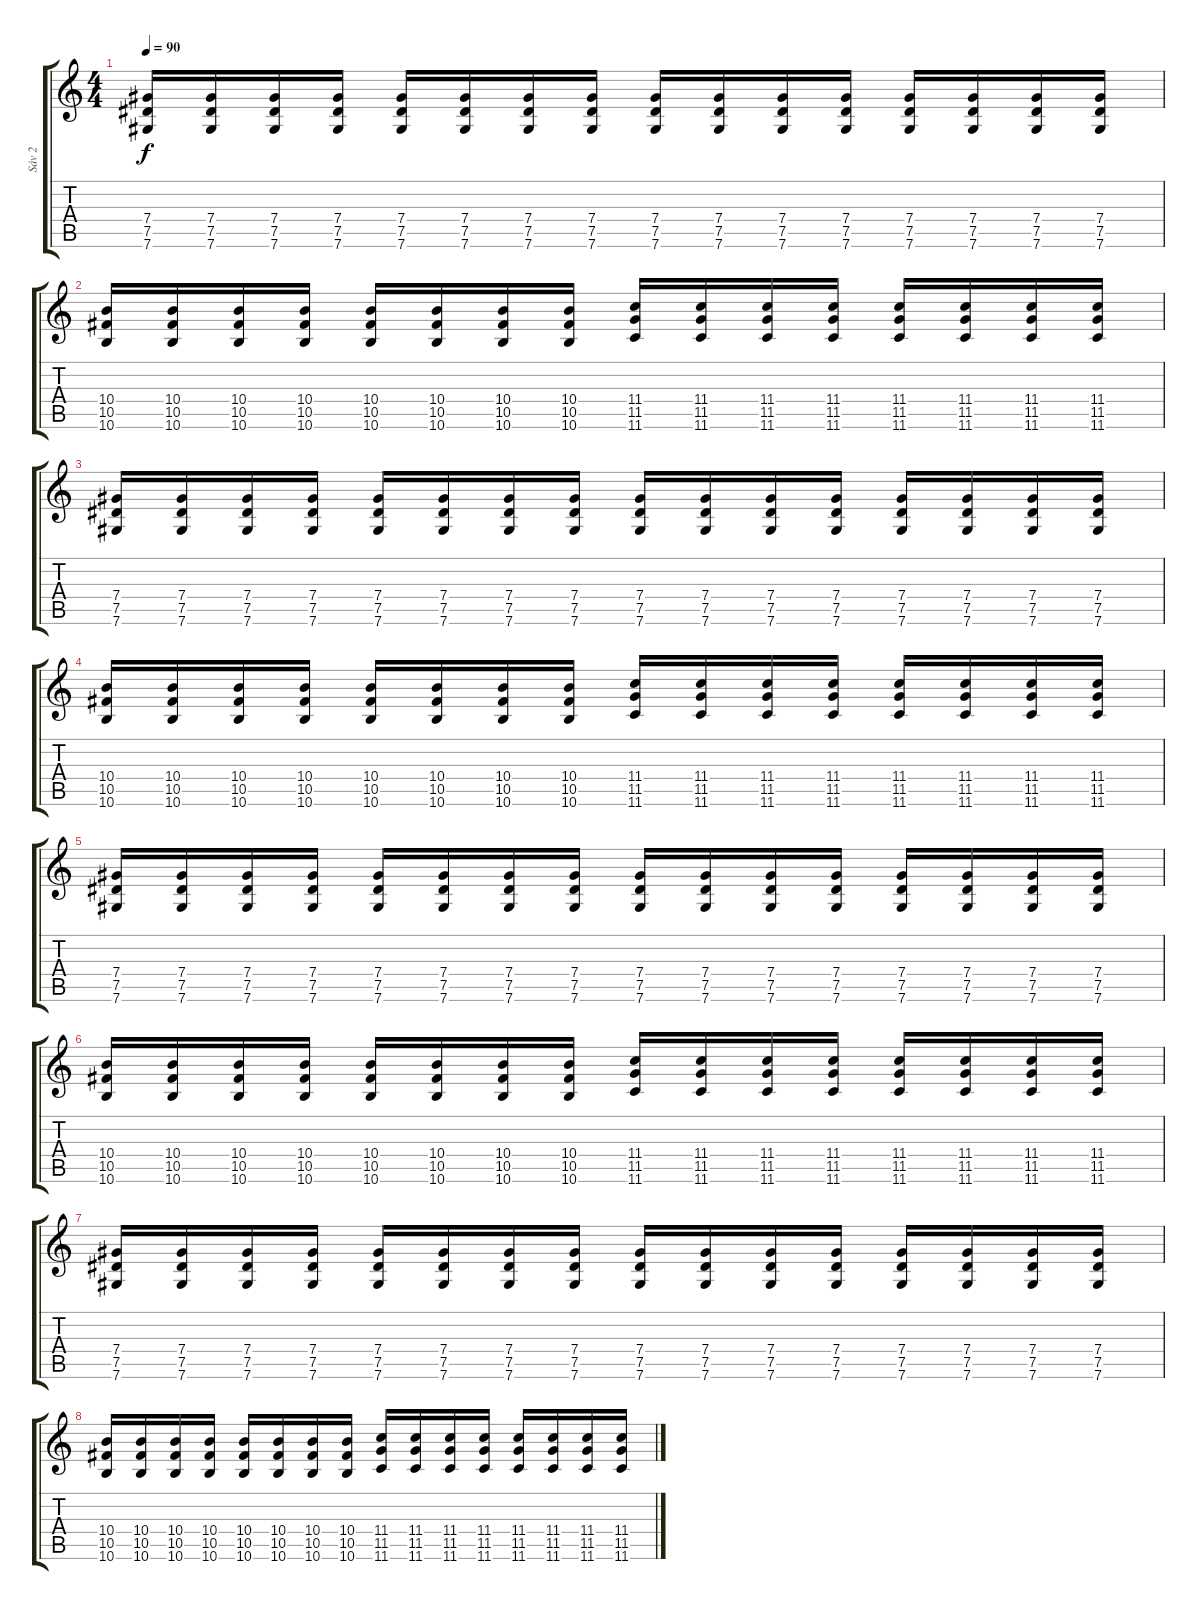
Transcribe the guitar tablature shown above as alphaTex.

\track ("Sáv 2" "Sáv 2") {instrument distortionguitar}
\staff {score tabs}
\tuning (Eb4 Bb3 Gb3 Db3 Ab2 Db2) {hide}
\ts (4 4)
\tempo 90
\clef g2
\ks c
(7.4 7.5 7.6).16{dy f} (7.4 7.5 7.6).16 (7.4 7.5 7.6).16 (7.4 7.5 7.6).16 (7.4 7.5 7.6).16 (7.4 7.5 7.6).16 (7.4 7.5 7.6).16 (7.4 7.5 7.6).16 (7.4 7.5 7.6).16 (7.4 7.5 7.6).16 (7.4 7.5 7.6).16 (7.4 7.5 7.6).16 (7.4 7.5 7.6).16 (7.4 7.5 7.6).16 (7.4 7.5 7.6).16 (7.4 7.5 7.6).16 |
(10.4 10.5 10.6).16 (10.4 10.5 10.6).16 (10.4 10.5 10.6).16 (10.4 10.5 10.6).16 (10.4 10.5 10.6).16 (10.4 10.5 10.6).16 (10.4 10.5 10.6).16 (10.4 10.5 10.6).16 (11.4 11.5 11.6).16 (11.4 11.5 11.6).16 (11.4 11.5 11.6).16 (11.4 11.5 11.6).16 (11.4 11.5 11.6).16 (11.4 11.5 11.6).16 (11.4 11.5 11.6).16 (11.4 11.5 11.6).16 |
(7.4 7.5 7.6).16 (7.4 7.5 7.6).16 (7.4 7.5 7.6).16 (7.4 7.5 7.6).16 (7.4 7.5 7.6).16 (7.4 7.5 7.6).16 (7.4 7.5 7.6).16 (7.4 7.5 7.6).16 (7.4 7.5 7.6).16 (7.4 7.5 7.6).16 (7.4 7.5 7.6).16 (7.4 7.5 7.6).16 (7.4 7.5 7.6).16 (7.4 7.5 7.6).16 (7.4 7.5 7.6).16 (7.4 7.5 7.6).16 |
(10.4 10.5 10.6).16 (10.4 10.5 10.6).16 (10.4 10.5 10.6).16 (10.4 10.5 10.6).16 (10.4 10.5 10.6).16 (10.4 10.5 10.6).16 (10.4 10.5 10.6).16 (10.4 10.5 10.6).16 (11.4 11.5 11.6).16 (11.4 11.5 11.6).16 (11.4 11.5 11.6).16 (11.4 11.5 11.6).16 (11.4 11.5 11.6).16 (11.4 11.5 11.6).16 (11.4 11.5 11.6).16 (11.4 11.5 11.6).16 |
(7.4 7.5 7.6).16 (7.4 7.5 7.6).16 (7.4 7.5 7.6).16 (7.4 7.5 7.6).16 (7.4 7.5 7.6).16 (7.4 7.5 7.6).16 (7.4 7.5 7.6).16 (7.4 7.5 7.6).16 (7.4 7.5 7.6).16 (7.4 7.5 7.6).16 (7.4 7.5 7.6).16 (7.4 7.5 7.6).16 (7.4 7.5 7.6).16 (7.4 7.5 7.6).16 (7.4 7.5 7.6).16 (7.4 7.5 7.6).16 |
(10.4 10.5 10.6).16 (10.4 10.5 10.6).16 (10.4 10.5 10.6).16 (10.4 10.5 10.6).16 (10.4 10.5 10.6).16 (10.4 10.5 10.6).16 (10.4 10.5 10.6).16 (10.4 10.5 10.6).16 (11.4 11.5 11.6).16 (11.4 11.5 11.6).16 (11.4 11.5 11.6).16 (11.4 11.5 11.6).16 (11.4 11.5 11.6).16 (11.4 11.5 11.6).16 (11.4 11.5 11.6).16 (11.4 11.5 11.6).16 |
(7.4 7.5 7.6).16 (7.4 7.5 7.6).16 (7.4 7.5 7.6).16 (7.4 7.5 7.6).16 (7.4 7.5 7.6).16 (7.4 7.5 7.6).16 (7.4 7.5 7.6).16 (7.4 7.5 7.6).16 (7.4 7.5 7.6).16 (7.4 7.5 7.6).16 (7.4 7.5 7.6).16 (7.4 7.5 7.6).16 (7.4 7.5 7.6).16 (7.4 7.5 7.6).16 (7.4 7.5 7.6).16 (7.4 7.5 7.6).16 |
(10.4 10.5 10.6).16 (10.4 10.5 10.6).16 (10.4 10.5 10.6).16 (10.4 10.5 10.6).16 (10.4 10.5 10.6).16 (10.4 10.5 10.6).16 (10.4 10.5 10.6).16 (10.4 10.5 10.6).16 (11.4 11.5 11.6).16 (11.4 11.5 11.6).16 (11.4 11.5 11.6).16 (11.4 11.5 11.6).16 (11.4 11.5 11.6).16 (11.4 11.5 11.6).16 (11.4 11.5 11.6).16 (11.4 11.5 11.6).16
